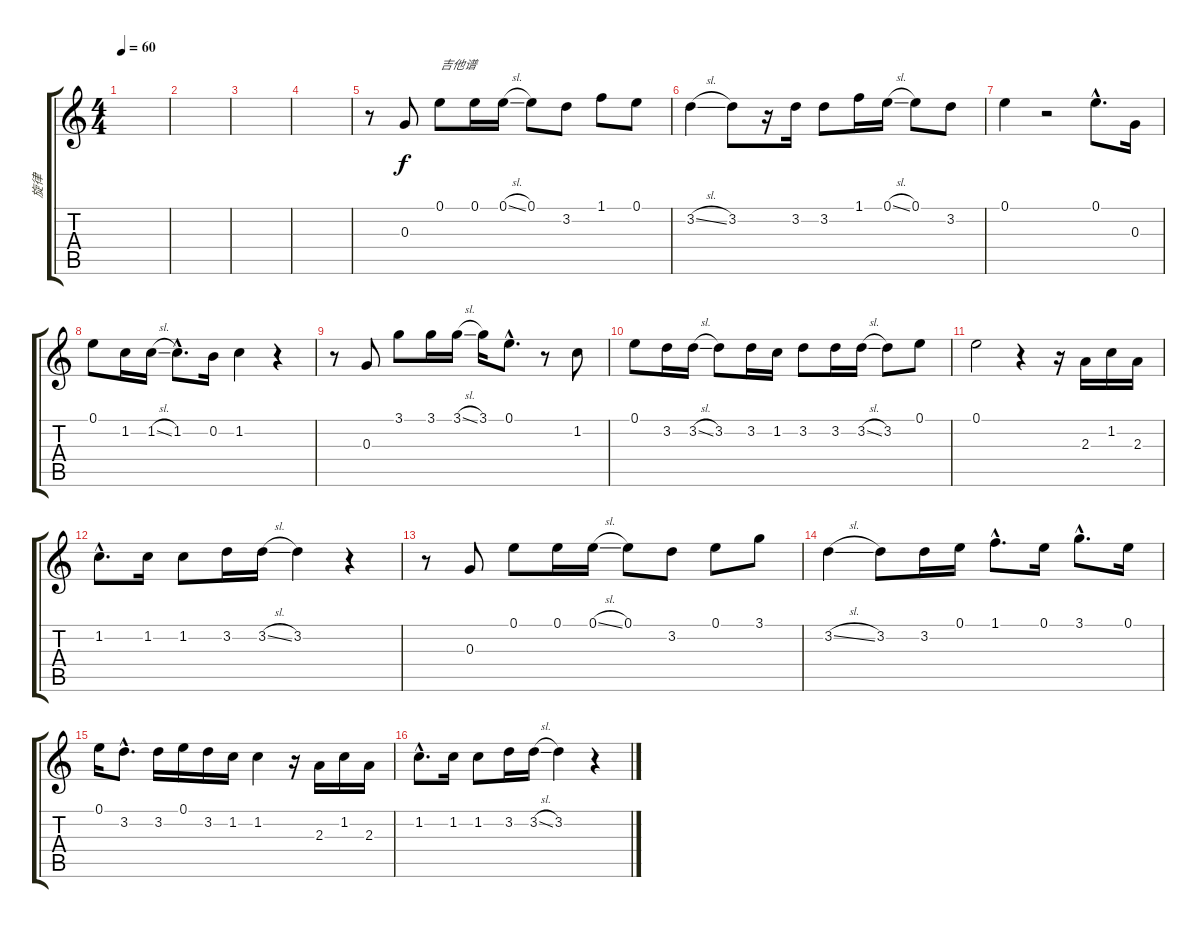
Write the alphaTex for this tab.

\track ("旋律" "旋律") {instrument synthbass2}
\staff {score tabs}
\tuning (E4 B3 G3 D3 A2 E2) {hide}
\ts (4 4)
\tempo 60
\clef g2
\ks c
|
|
|
|
r.8 0.3.8 0.1.8{txt "吉他谱"} 0.1.16 0.1{sl}.16 0.1.8 3.2.8 1.1.8 0.1.8 |
3.2{sl}.4 3.2.8 r.16 3.2.16 3.2.8 1.1.16 0.1{sl}.16 0.1.8 3.2.8 |
0.1.4 r.2 0.1{hac}.8{d} 0.3.16 |
0.1.8 1.2.16 1.2{sl}.16 1.2{hac}.8{d} 0.2.16 1.2.4 r.4 |
r.8 0.3.8 3.1.8 3.1.16 3.1{sl}.16 3.1.16 0.1{hac}.8{d} r.8 1.2.8 |
0.1.8 3.2.16 3.2{sl}.16 3.2.8 3.2.16 1.2.16 3.2.8 3.2.16 3.2{sl}.16 3.2.8 0.1.8 |
0.1.2 r.4 r.16 2.3.16 1.2.16 2.3.16 |
1.2{hac}.8{d} 1.2.16 1.2.8 3.2.16 3.2{sl}.16 3.2.4 r.4 |
r.8 0.3.8 0.1.8 0.1.16 0.1{sl}.16 0.1.8 3.2.8 0.1.8 3.1.8 |
3.2{sl}.4 3.2.8 3.2.16 0.1.16 1.1{hac}.8{d} 0.1.16 3.1{hac}.8{d} 0.1.16 |
0.1.16 3.2{hac}.8{d} 3.2.16 0.1.16 3.2.16 1.2.16 1.2.4 r.16 2.3.16 1.2.16 2.3.16 |
1.2{hac}.8{d} 1.2.16 1.2.8 3.2.16 3.2{sl}.16 3.2.4 r.4
